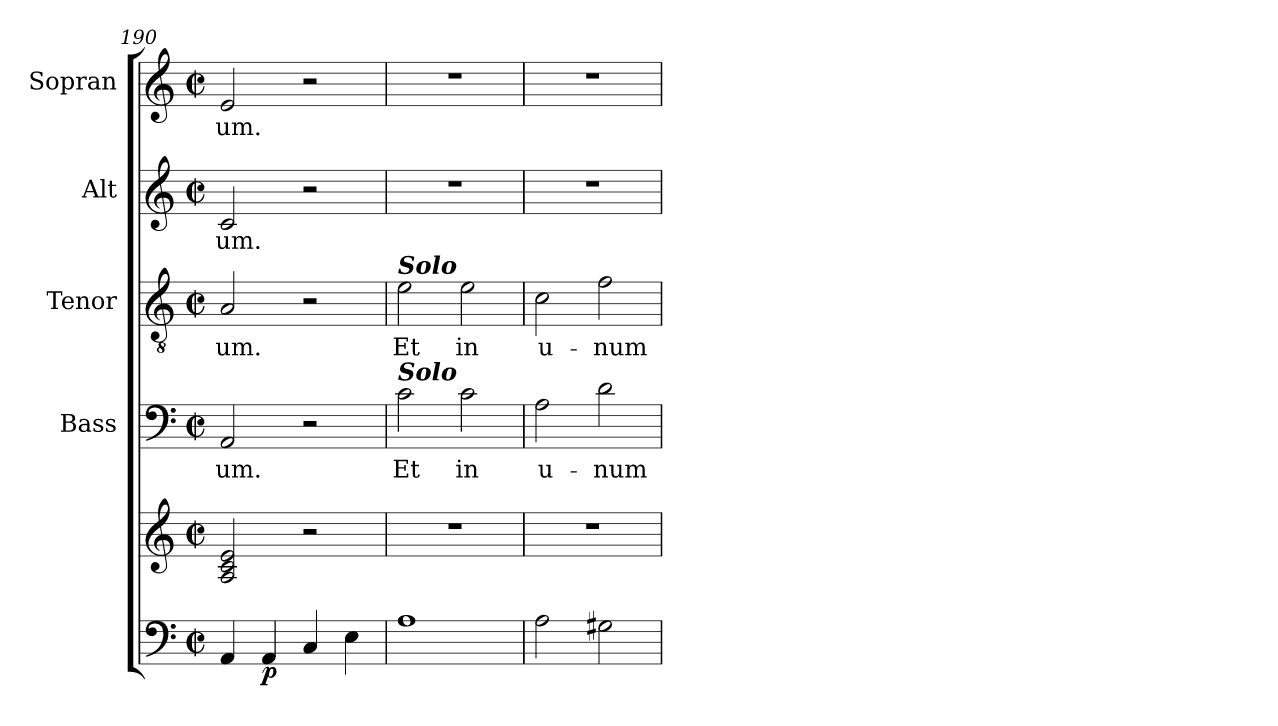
**kern	**kern	**dynam	**kern	**text	**kern	**text	**kern	**text	**kern	**text
*part5	*part5	*part5	*part4	*part4	*part3	*part3	*part2	*part2	*part1	*part1
*staff6	*staff5	*staff5/6	*staff4	*staff4	*staff3	*staff3	*staff2	*staff2	*staff1	*staff1
*	*	*	*I"Bass	*	*I"Tenor	*	*I"Alt	*	*I"Sopran	*
*	*	*	*I'B.	*	*I'T.	*	*I'A.	*	*I'S.	*
*clefF4	*clefG2	*	*clefF4	*	*clefGv2	*	*clefG2	*	*clefG2	*
*k[]	*k[]	*	*k[]	*	*k[]	*	*k[]	*	*k[]	*
*C:	*C:	*	*C:	*	*C:	*	*C:	*	*C:	*
*M2/2	*M2/2	*	*M2/2	*	*M2/2	*	*M2/2	*	*M2/2	*
*met(c|)	*met(c|)	*	*met(c|)	*	*met(c|)	*	*met(c|)	*	*met(c|)	*
=190	=190	=190	=190	=190	=190	=190	=190	=190	=190	=190
!	!	!	!	!LO:LY:b	!	!LO:LY:b	!	!LO:LY:b	!	!LO:LY:b
4AA/	2A/ 2c/ 2e/	.	2AA/	-um.	2A/	-um.	2c/	-um.	2e/	-um.
!	!	!LO:DY:b=2	!	!	!	!	!	!	!	!
4AA/	.	p	.	.	.	.	.	.	.	.
4C/	2r	.	2r	.	2r	.	2r	.	2r	.
4E\	.	.	.	.	.	.	.	.	.	.
=191	=191	=191	=191	=191	=191	=191	=191	=191	=191	=191
!	!	!	!	!	!LO:TX:a:Bi:t=Solo	!	!	!	!	!
!	!	!	!LO:TX:a:Bi:t=Solo	!	!	!	!	!	!	!
!	!	!	!	!LO:LY:b	!	!LO:LY:b	!	!	!	!
1A	1r	.	2c\	Et	2e\	Et	1r	.	1r	.
!	!	!	!	!LO:LY:b	!	!LO:LY:b	!	!	!	!
.	.	.	2c\	in	2e\	in	.	.	.	.
=192	=192	=192	=192	=192	=192	=192	=192	=192	=192	=192
!	!	!	!	!LO:LY:b	!	!LO:LY:b	!	!	!	!
2A\	1r	.	2A\	u-	2c\	u-	1r	.	1r	.
!	!	!	!	!LO:LY:b	!	!LO:LY:b	!	!	!	!
2G#X\	.	.	2d\	-num	2f\	-num	.	.	.	.
=	=	=	=	=	=	=	=	=	=	=
*-	*-	*-	*-	*-	*-	*-	*-	*-	*-	*-
